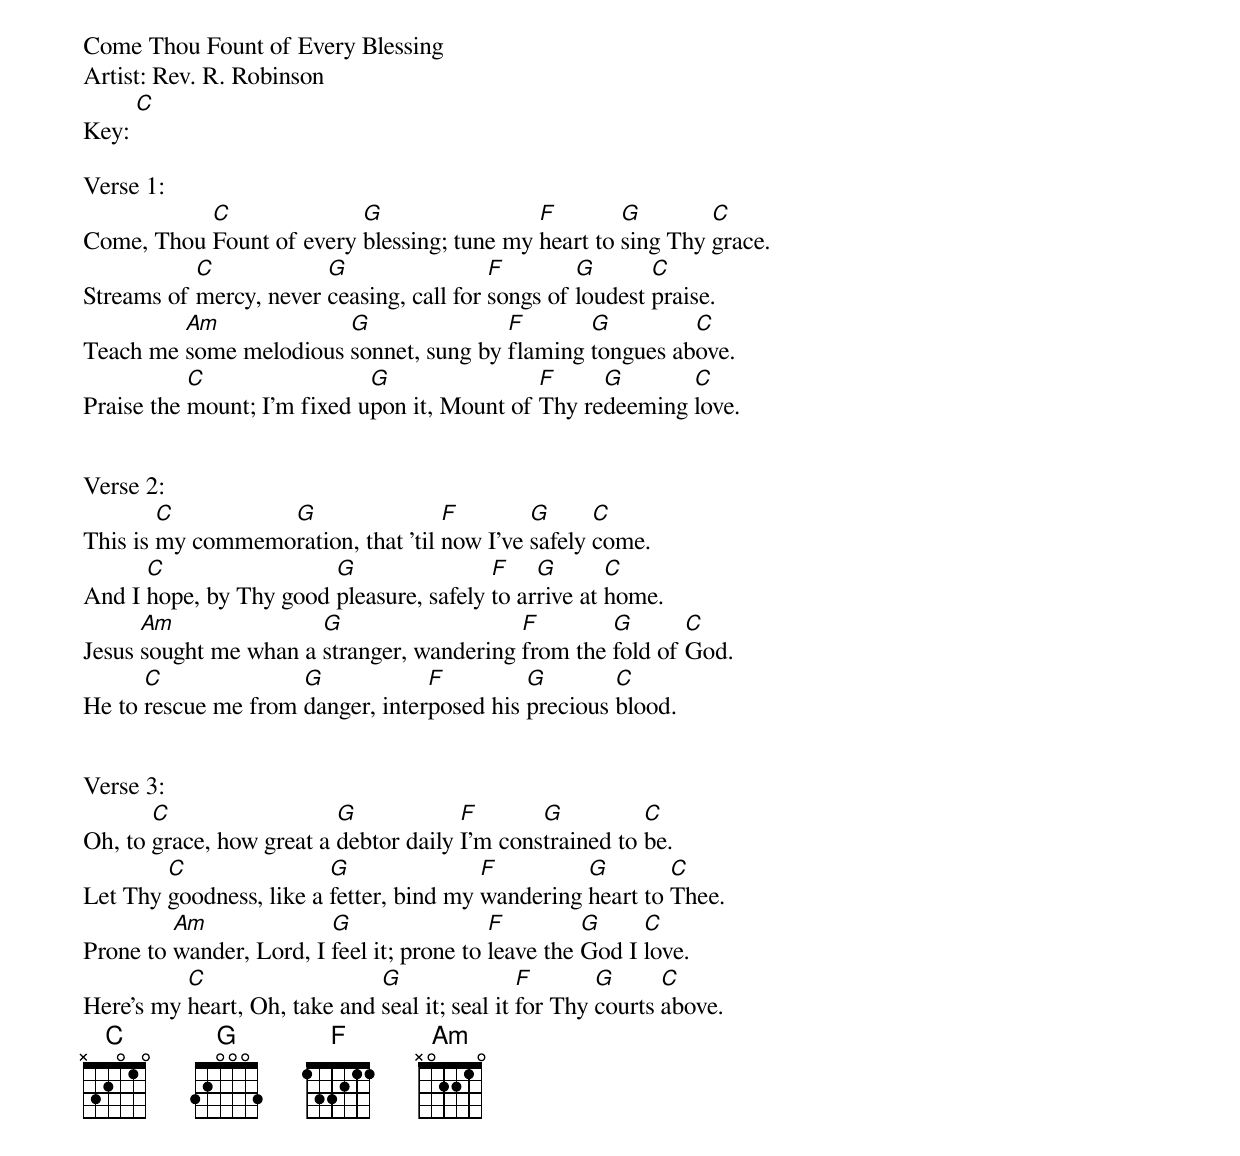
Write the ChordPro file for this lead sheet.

Come Thou Fount of Every Blessing
Artist: Rev. R. Robinson
Key: [C]

Verse 1:
Come, Thou [C]Fount of every [G]blessing; tune my [F]heart to [G]sing Thy [C]grace.
Streams of [C]mercy, never [G]ceasing, call for [F]songs of [G]loudest [C]praise.
Teach me [Am]some melodious [G]sonnet, sung by [F]flaming [G]tongues ab[C]ove.
Praise the [C]mount; I'm fixed u[G]pon it, Mount of [F]Thy re[G]deeming [C]love.


Verse 2:
This is [C]my commemo[G]ration, that 'til [F]now I've [G]safely [C]come.
And I [C]hope, by Thy good [G]pleasure, safely [F]to ar[G]rive at [C]home.
Jesus [Am]sought me whan a [G]stranger, wandering [F]from the [G]fold of [C]God.
He to [C]rescue me from [G]danger, inter[F]posed his [G]precious [C]blood.


Verse 3:
Oh, to [C]grace, how great a [G]debtor daily [F]I'm cons[G]trained to [C]be.
Let Thy [C]goodness, like a [G]fetter, bind my [F]wandering [G]heart to [C]Thee.
Prone to [Am]wander, Lord, I [G]feel it; prone to [F]leave the [G]God I [C]love.
Here's my [C]heart, Oh, take and [G]seal it; seal it [F]for Thy [G]courts [C]above.
